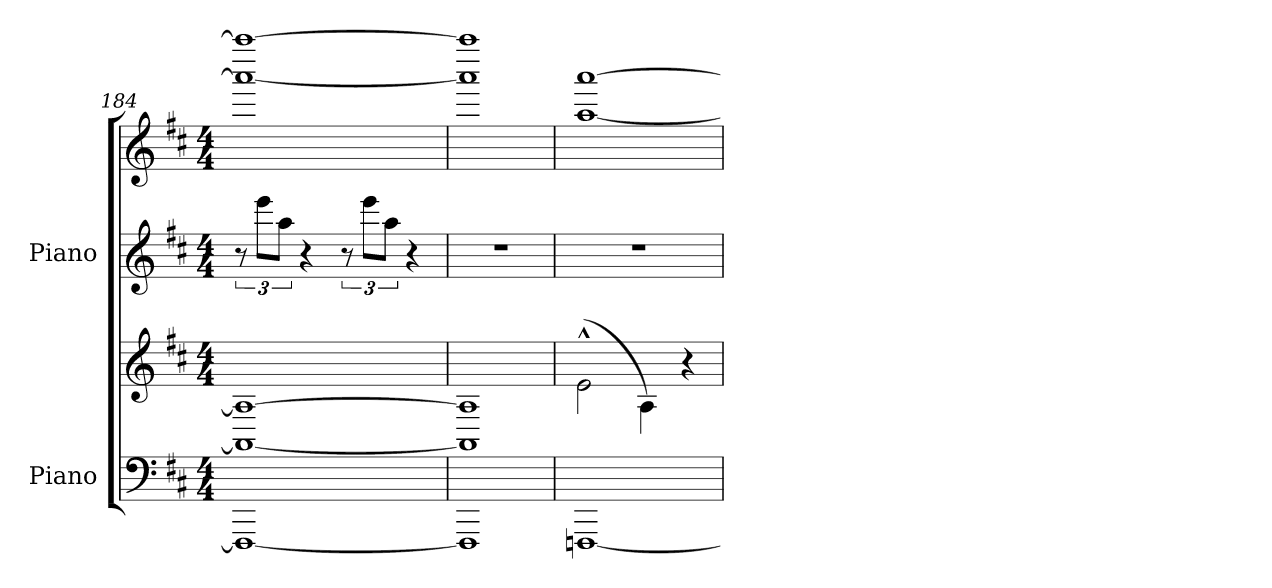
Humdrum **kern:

**kern	**kern	**kern	**kern
*part2	*part2	*part1	*part1
*staff4	*staff3	*staff2	*staff1
*I"Piano	*	*I"Piano	*
*I'Pno.	*	*I'Pno.	*
*clefF4	*clefG2	*clefG2	*clefG2
*k[f#c#]	*k[f#c#]	*k[f#c#]	*k[f#c#]
*M4/4	*M4/4	*M4/4	*M4/4
=184	=184	=184	=184
1FFF_	1AA_ 1A_	12r	1aaa_ 1aaaa_
.	.	12eee\L	.
.	.	12aa\J	.
.	.	4r	.
.	.	12r	.
.	.	12eee\L	.
.	.	12aa\J	.
.	.	4r	.
=185	=185	=185	=185
1FFF]	1AA] 1A]	1r	1aaa] 1aaaa]
=186	=186	=186	=186
[1FFFn	(>2e^^\	1r	[1aa [1aaa
.	4A\)	.	.
.	4r	.	.
=	=	=	=
*-	*-	*-	*-
